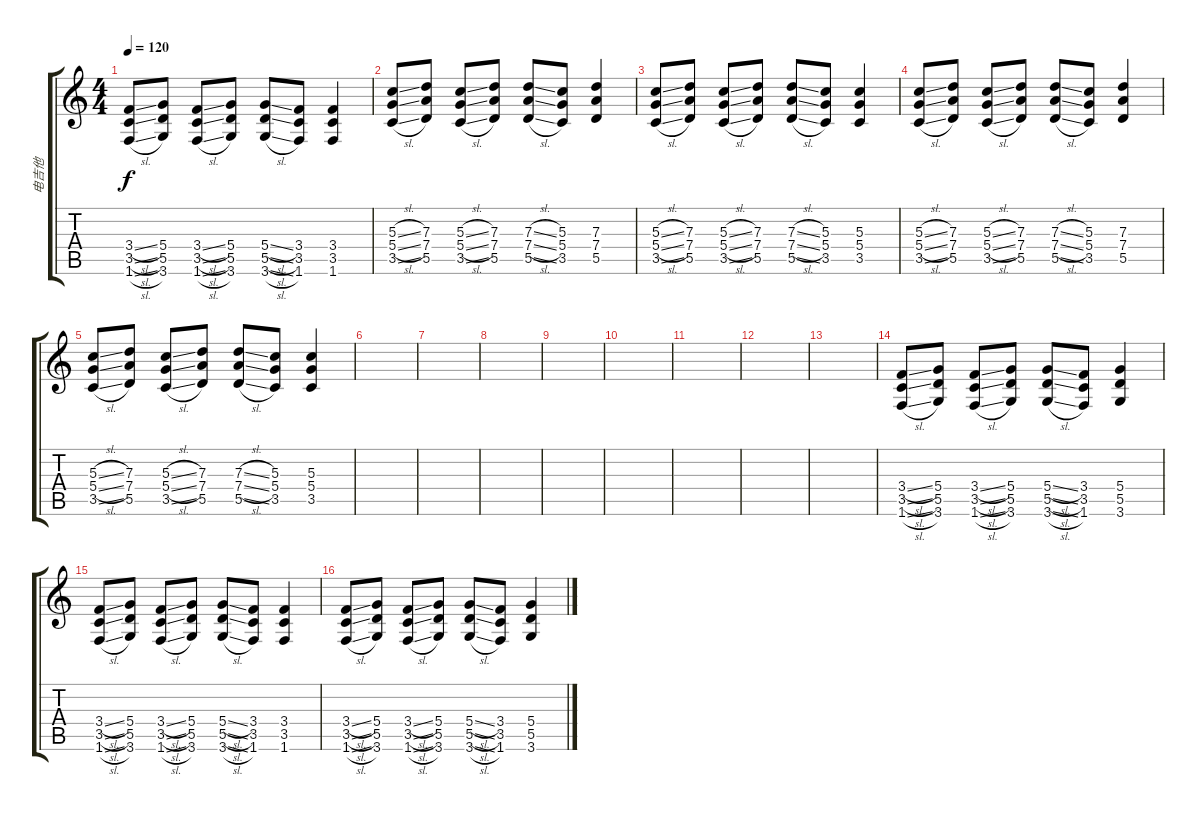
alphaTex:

\track ("电吉他" "电吉他") {instrument distortionguitar}
\staff {score tabs}
\tuning (E4 B3 G3 D3 A2 E2) {hide}
\ts (4 4)
\tempo 120
\clef g2
\ks c
(3.4{sl} 3.5{sl} 1.6{sl}).8{dy f} (5.4 5.5 3.6).8 (3.4{sl} 3.5{sl} 1.6{sl}).8 (5.4 5.5 3.6).8 (5.4{sl} 5.5{sl} 3.6{sl}).8 (3.4 3.5 1.6).8 (3.4 3.5 1.6).4 |
(5.3{sl} 5.4{sl} 3.5{sl}).8 (7.3 7.4 5.5).8 (5.3{sl} 5.4{sl} 3.5{sl}).8 (7.3 7.4 5.5).8 (7.3{sl} 7.4{sl} 5.5{sl}).8 (5.3 5.4 3.5).8 (7.3 7.4 5.5).4 |
(5.3{sl} 5.4{sl} 3.5{sl}).8 (7.3 7.4 5.5).8 (5.3{sl} 5.4{sl} 3.5{sl}).8 (7.3 7.4 5.5).8 (7.3{sl} 7.4{sl} 5.5{sl}).8 (5.3 5.4 3.5).8 (5.3 5.4 3.5).4 |
(5.3{sl} 5.4{sl} 3.5{sl}).8 (7.3 7.4 5.5).8 (5.3{sl} 5.4{sl} 3.5{sl}).8 (7.3 7.4 5.5).8 (7.3{sl} 7.4{sl} 5.5{sl}).8 (5.3 5.4 3.5).8 (7.3 7.4 5.5).4 |
(5.3{sl} 5.4{sl} 3.5{sl}).8 (7.3 7.4 5.5).8 (5.3{sl} 5.4{sl} 3.5{sl}).8 (7.3 7.4 5.5).8 (7.3{sl} 7.4{sl} 5.5{sl}).8 (5.3 5.4 3.5).8 (5.3 5.4 3.5).4 |
|
|
|
|
|
|
|
|
(3.4{sl} 3.5{sl} 1.6{sl}).8 (5.4 5.5 3.6).8 (3.4{sl} 3.5{sl} 1.6{sl}).8 (5.4 5.5 3.6).8 (5.4{sl} 5.5{sl} 3.6{sl}).8 (3.4 3.5 1.6).8 (5.4 5.5 3.6).4 |
(3.4{sl} 3.5{sl} 1.6{sl}).8 (5.4 5.5 3.6).8 (3.4{sl} 3.5{sl} 1.6{sl}).8 (5.4 5.5 3.6).8 (5.4{sl} 5.5{sl} 3.6{sl}).8 (3.4 3.5 1.6).8 (3.4 3.5 1.6).4 |
(3.4{sl} 3.5{sl} 1.6{sl}).8 (5.4 5.5 3.6).8 (3.4{sl} 3.5{sl} 1.6{sl}).8 (5.4 5.5 3.6).8 (5.4{sl} 5.5{sl} 3.6{sl}).8 (3.4 3.5 1.6).8 (5.4 5.5 3.6).4
